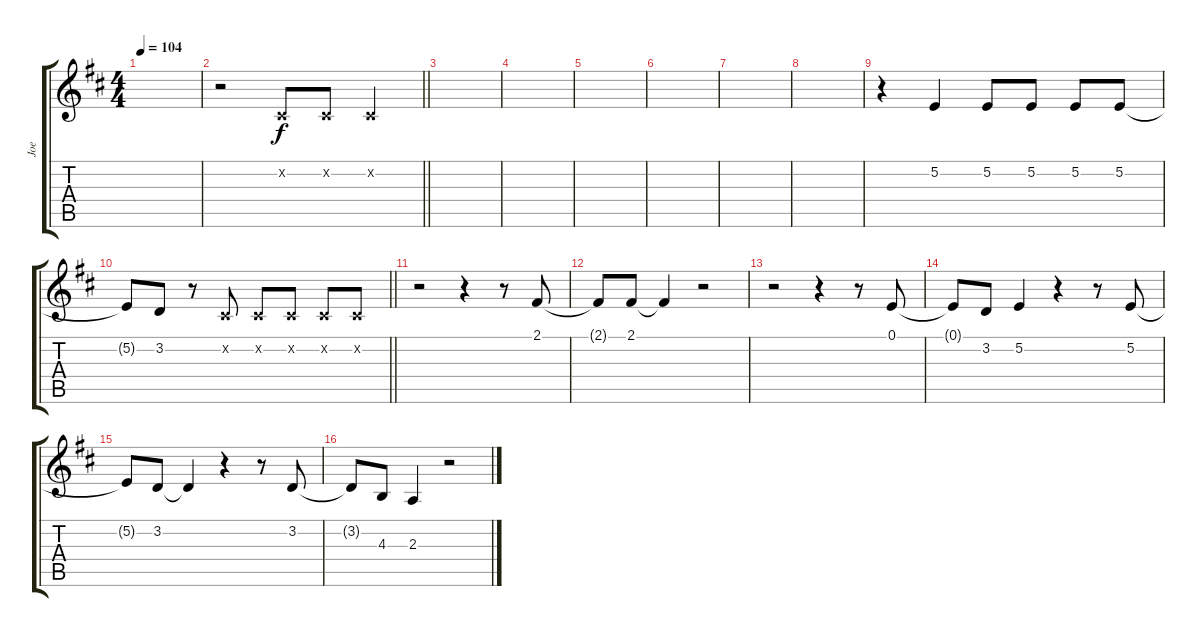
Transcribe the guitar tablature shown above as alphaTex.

\track ("Joe" "Joe") {instrument lead1square}
\staff {score tabs}
\tuning (E4 B3 G3 D3 A2 E2) {hide}
\ts (4 4)
\tempo 104
\clef g2
\ks d
|
\barLineRight lightlight
r.2 2.2{x}.8 2.2{x}.8 2.2{x}.4 |
|
|
|
|
|
|
r.4 5.2.4 5.2.8 5.2.8 5.2.8 5.2.8 |
\barLineRight lightlight
5.2{t}.8 3.2.8 r.8 2.2{x}.8 2.2{x}.8 2.2{x}.8 2.2{x}.8 2.2{x}.8 |
r.2 r.4 r.8 2.1.8 |
2.1{t}.8 2.1.8 2.1{t}.4 r.2 |
r.2 r.4 r.8 0.1.8 |
0.1{t}.8 3.2.8 5.2.4 r.4 r.8 5.2.8 |
5.2{t}.8 3.2.8 3.2{t}.4 r.4 r.8 3.2.8 |
3.2{t}.8 4.3.8 2.3.4 r.2
